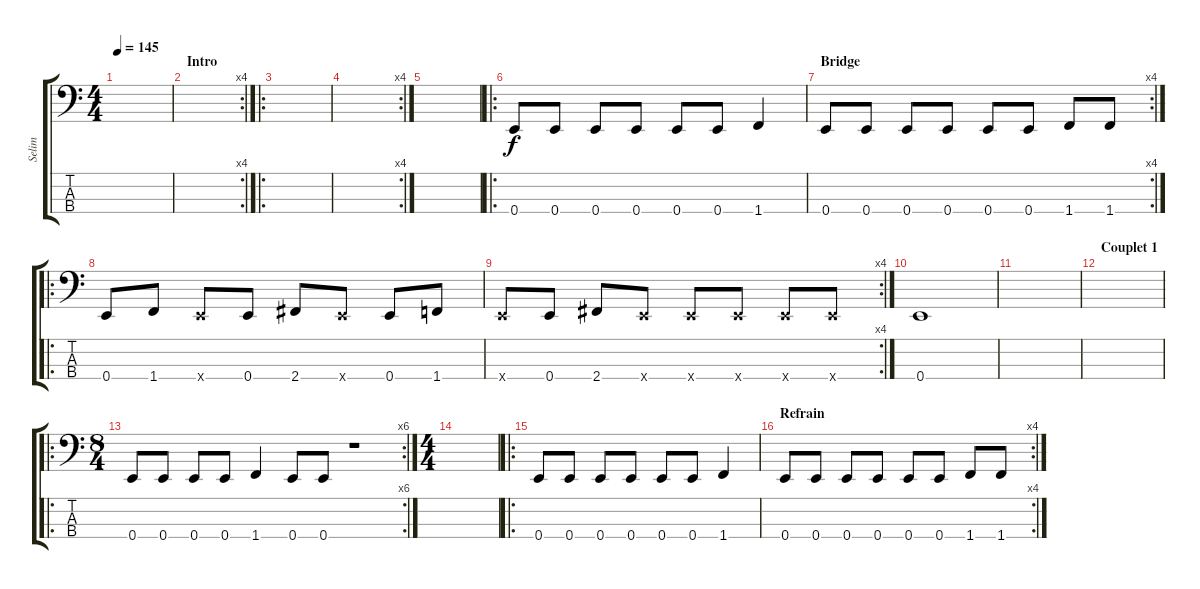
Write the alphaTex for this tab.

\track ("Selim" "Selim") {instrument acousticbass}
\staff {score tabs}
\tuning (G2 D2 A1 E1) {hide}
\ts (4 4)
\tempo 145
\clef f4
\ks c
|
\rc 4
\section ("" "Intro")
|
\ro
|
\rc 4
|
\section ("" "")
|
\ro
0.4.8 0.4.8 0.4.8 0.4.8 0.4.8 0.4.8 1.4.4 |
\rc 4
\section ("" "Bridge")
0.4.8 0.4.8 0.4.8 0.4.8 0.4.8 0.4.8 1.4.8 1.4.8 |
\ro
0.4.8 1.4.8 0.4{x}.8 0.4.8 2.4.8 0.4{x}.8 0.4.8 1.4.8 |
\rc 4
0.4{x}.8 0.4.8 2.4.8 0.4{x}.8 0.4{x}.8 0.4{x}.8 0.4{x}.8 0.4{x}.8 |
0.4.1 |
|
\section ("" "Couplet 1")
|
\ro
\rc 6
\ts (8 4)
0.4.8 0.4.8 0.4.8 0.4.8 1.4.4 0.4.8 0.4.8 r.1 |
\ts (4 4)
|
\ro
0.4.8 0.4.8 0.4.8 0.4.8 0.4.8 0.4.8 1.4.4 |
\rc 4
\section ("" "Refrain")
0.4.8 0.4.8 0.4.8 0.4.8 0.4.8 0.4.8 1.4.8 1.4.8
